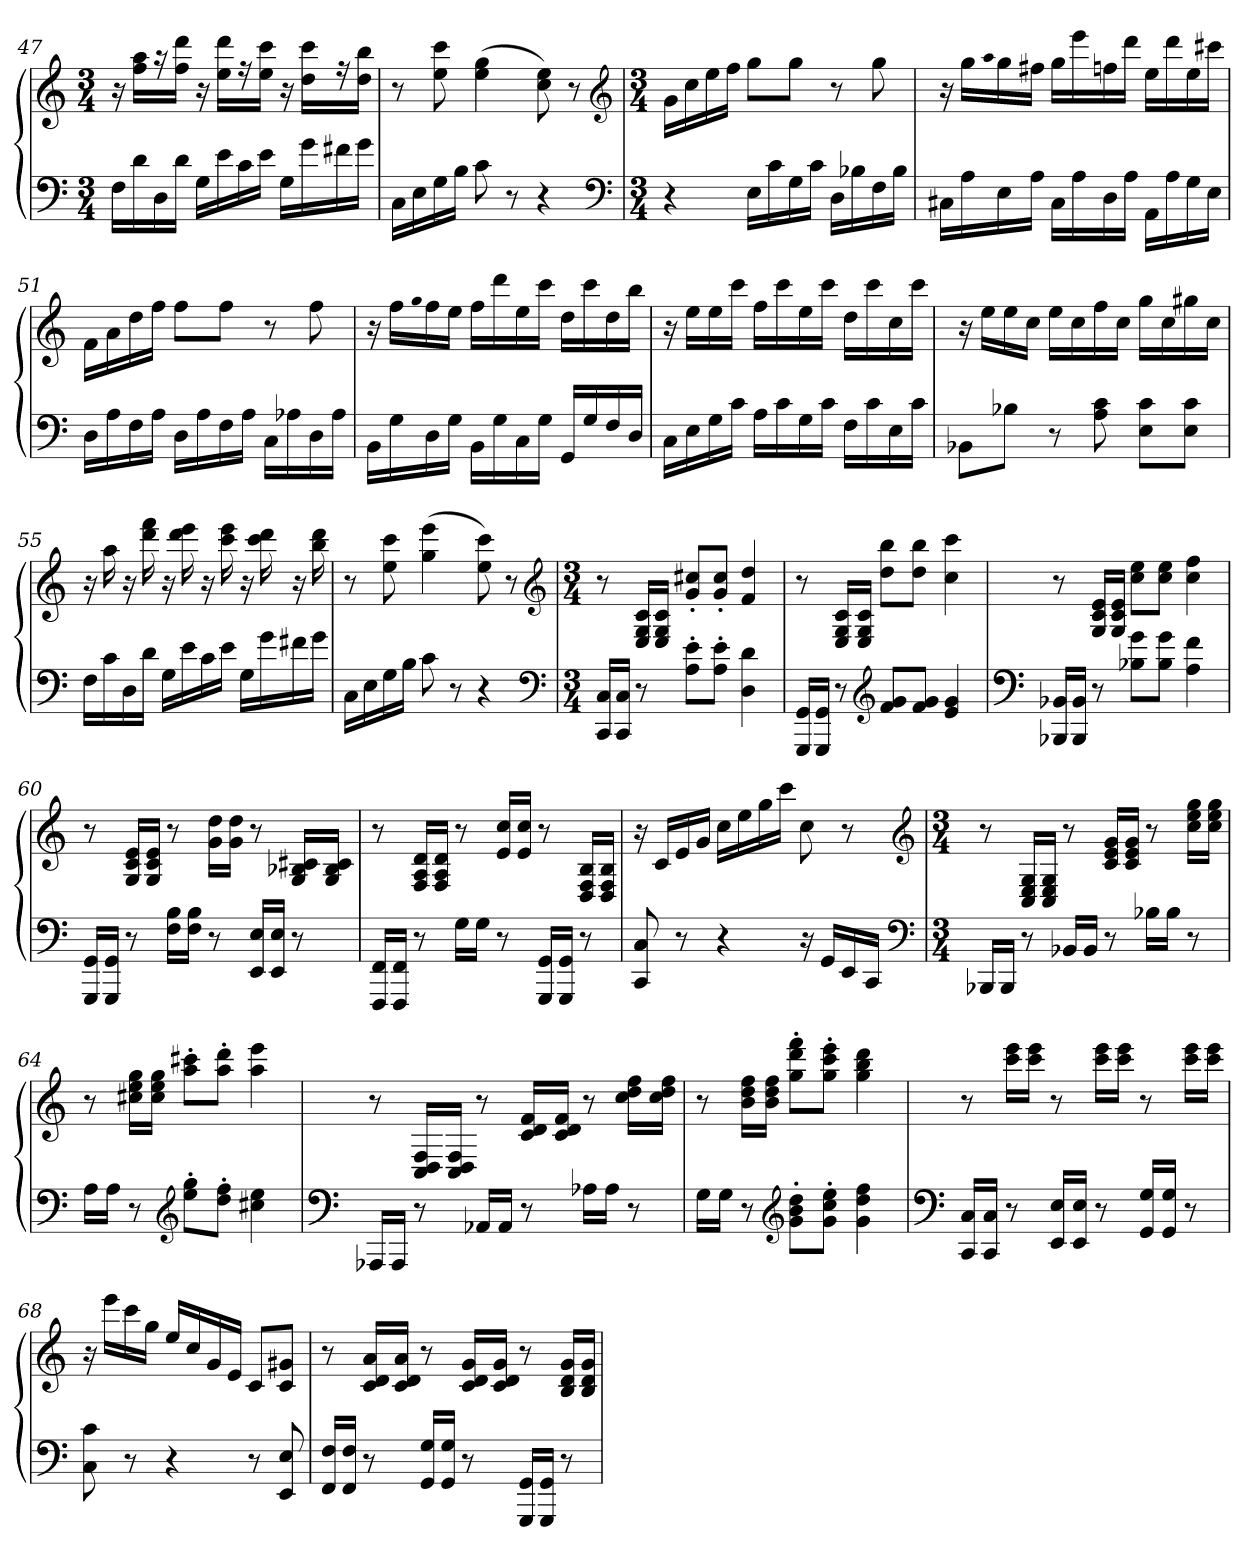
**kern	**kern
*part1	*part1
*staff2	*staff1
*clefF4	*clefG2
*k[]	*k[]
*C:	*C:
*M3/4	*M3/4
=47	=47
16FLL	16r
16d	16ff 16aaLL
16D	16r
16dJJ	16ff 16dddJJ
16GLL	16r
16e	16ee 16dddLL
16c	16r
16eJJ	16ee 16cccJJ
16GLL	16r
16g	16dd 16cccLL
16f#X	16r
16gJJ	16dd 16bbJJ
=48	=48
16CLL	8r
16E	.
16G	8ee 8ccc
16BJJ	.
8c	(4ee 4gg
8r	.
4r	8cc 8ee)
.	8r
*clefF4	*clefG2
*k[]	*k[]
*C:	*C:
=49	=49
*M3/4	*M3/4
4r	16gLL
.	16cc
.	16ee
.	16ffJJ
16ELL	8ggL
16c	.
16G	8ggJ
16cJJ	.
16DLL	8r
16B-X	.
16F	8gg
16B-JJ	.
=50	=50
16C#XLL	16r
16A	16ggLL
.	qaa
16E	16gg
16AJJ	16ff#XJJ
16C#LL	16ggLL
16A	16eee
16D	16ffn
16AJJ	16dddJJ
16AALL	16eeLL
16A	16ddd
16G	16ee
16EJJ	16ccc#XJJ
=51	=51
16DLL	16fLL
16A	16a
16F	16dd
16AJJ	16ffJJ
16DLL	8ffL
16A	.
16F	8ffJ
16AJJ	.
16CLL	8r
16A-X	.
16D	8ff
16A-JJ	.
=52	=52
16BBLL	16r
16G	16ffLL
.	qgg
16D	16ff
16GJJ	16eeJJ
16BBLL	16ffLL
16G	16ddd
16C	16ee
16GJJ	16cccJJ
16GGLL	16ddLL
16G	16ccc
16F	16dd
16DJJ	16bbJJ
=53	=53
16CLL	16r
16E	16eeLL
16G	16ee
16cJJ	16cccJJ
16ALL	16ffLL
16c	16ccc
16G	16ee
16cJJ	16cccJJ
16FLL	16ddLL
16c	16ccc
16E	16cc
16cJJ	16cccJJ
=54	=54
8BB-XL	16r
.	16eeLL
8B-XJ	16ee
.	16ccJJ
8r	16eeLL
.	16cc
8A 8c	16ff
.	16ccJJ
8E 8cL	16ggLL
.	16cc
8E 8cJ	16gg#X
.	16ccJJ
=55	=55
16FLL	16r
16c	16aa
16D	16r
16dJJ	16ddd 16fff
16GLL	16r
16e	16ddd 16eee
16c	16r
16eJJ	16ccc 16eee
16GLL	16r
16g	16ccc 16ddd
16f#X	16r
16gJJ	16bb 16ddd
=56	=56
16CLL	8r
16E	.
16G	8ee 8ccc
16BJJ	.
8c	(4gg 4eee
8r	.
4r	8ee 8ccc)
.	8r
*clefF4	*clefG2
*k[]	*k[]
*C:	*C:
=57	=57
*M3/4	*M3/4
16CC 16CLL	8r
16CC 16CJJ	.
8r	16E 16G 16cLL
.	16E 16G 16cJJ
8A' 8e'L	8g' 8cc#X'L
8A' 8e'J	8g' 8cc#'J
4D 4d	4f 4dd
=58	=58
16GGG 16GGLL	8r
16GGG 16GGJJ	.
8r	16E 16G 16cLL
.	16E 16G 16cJJ
*clefG2	*
8f 8gL	8dd 8bbL
8f 8gJ	8dd 8bbJ
4e 4g	4cc 4ccc
=59	=59
*clefF4	*
16BBB-X 16BB-XLL	8r
16BBB- 16BB-JJ	.
8r	16G 16c 16eLL
.	16G 16c 16eJJ
8B-X 8gL	8cc 8eeL
8B- 8gJ	8cc 8eeJ
4A 4f	4cc 4ff
=60	=60
16GGG 16GGLL	8r
16GGG 16GGJJ	.
8r	16G 16c 16eLL
.	16G 16c 16eJJ
16F 16BLL	8r
16F 16BJJ	.
8r	16g 16ddLL
.	16g 16ddJJ
16EE 16ELL	8r
16EE 16EJJ	.
8r	16G 16B-X 16c#XLL
.	16G 16B- 16c#JJ
=61	=61
16FFF 16FFLL	8r
16FFF 16FFJJ	.
8r	16F 16A 16dLL
.	16F 16A 16dJJ
16GLL	8r
16GJJ	.
8r	16e 16ccLL
.	16e 16ccJJ
16GGG 16GGLL	8r
16GGG 16GGJJ	.
8r	16D 16F 16BLL
.	16D 16F 16BJJ
=62	=62
8CC 8C	16r
.	16cLL
8r	16e
.	16gJJ
4r	16ccLL
.	16ee
.	16gg
.	16cccJJ
16r	8cc
16GGLL	.
16EE	8r
16CCJJ	.
*clefF4	*clefG2
*k[]	*k[]
*C:	*C:
=63	=63
*M3/4	*M3/4
16BBB-XLL	8r
16BBB-JJ	.
8r	16C 16E 16GLL
.	16C 16E 16GJJ
16BB-XLL	8r
16BB-JJ	.
8r	16c 16e 16gLL
.	16c 16e 16gJJ
16B-XLL	8r
16B-JJ	.
8r	16cc 16ee 16ggLL
.	16cc 16ee 16ggJJ
=64	=64
16ALL	8r
16AJJ	.
8r	16cc#X 16ee 16ggLL
.	16cc# 16ee 16ggJJ
*clefG2	*
8ee' 8gg'L	8aa' 8ccc#X'L
8dd' 8ff'J	8aa' 8ddd'J
4cc#X 4ee	4aa 4eee
=65	=65
*clefF4	*
16AAA-XLL	8r
16AAA-JJ	.
8r	16C 16D 16FLL
.	16C 16D 16FJJ
16AA-XLL	8r
16AA-JJ	.
8r	16c 16d 16fLL
.	16c 16d 16fJJ
16A-XLL	8r
16A-JJ	.
8r	16cc 16dd 16ffLL
.	16cc 16dd 16ffJJ
=66	=66
16GLL	8r
16GJJ	.
8r	16b 16dd 16ffLL
.	16b 16dd 16ffJJ
*clefG2	*
8g' 8b' 8dd'L	8gg' 8ddd' 8fff'L
8g' 8cc' 8ee'J	8gg' 8ccc' 8eee'J
4g 4dd 4ff	4gg 4bb 4ddd
=67	=67
*clefF4	*
16CC 16CLL	8r
16CC 16CJJ	.
8r	16ccc 16eeeLL
.	16ccc 16eeeJJ
16EE 16ELL	8r
16EE 16EJJ	.
8r	16ccc 16eeeLL
.	16ccc 16eeeJJ
16GG 16GLL	8r
16GG 16GJJ	.
8r	16ccc 16eeeLL
.	16ccc 16eeeJJ
=68	=68
8C 8c	16r
.	16eeeLL
8r	16ccc
.	16ggJJ
4r	16eeLL
.	16cc
.	16g
.	16eJJ
8r	8cL
8EE 8E	8c 8g#XJ
=69	=69
16FF 16FLL	8r
16FF 16FJJ	.
8r	16c 16d 16aLL
.	16c 16d 16aJJ
16GG 16GLL	8r
16GG 16GJJ	.
8r	16c 16d 16gLL
.	16c 16d 16gJJ
16GGG 16GGLL	8r
16GGG 16GGJJ	.
8r	16B 16d 16gLL
.	16B 16d 16gJJ
=	=
*-	*-
